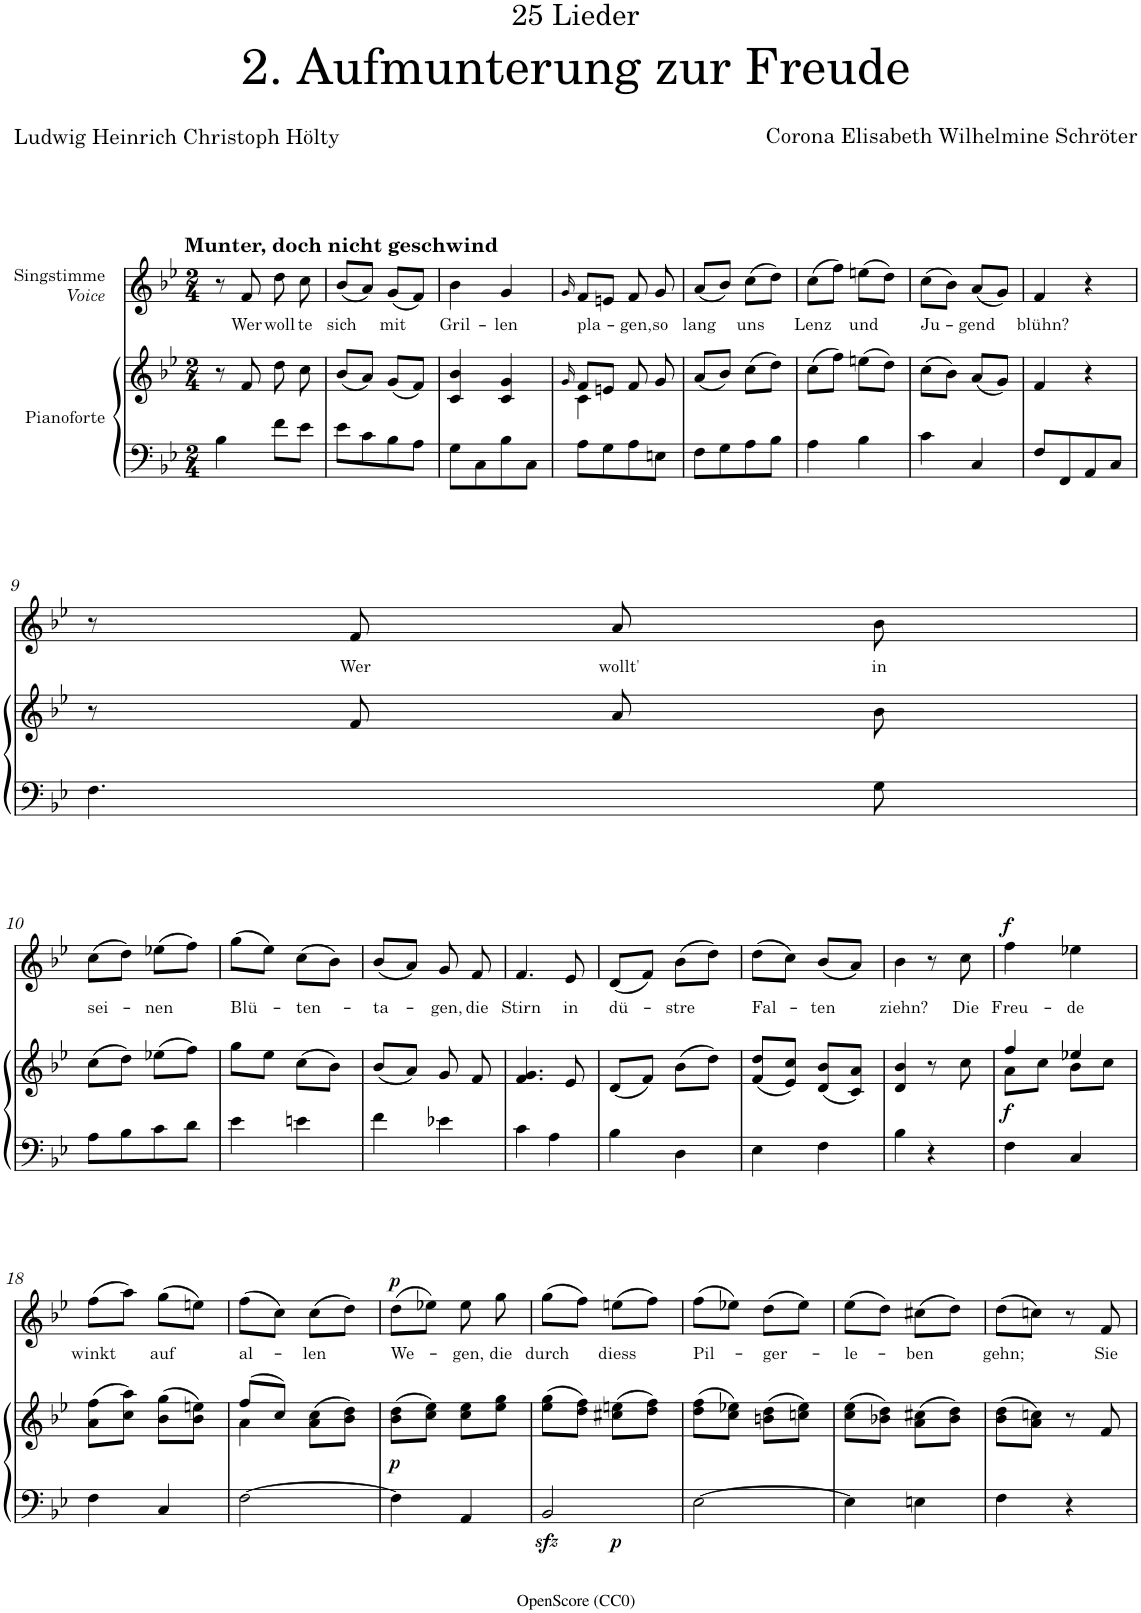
**kern	**kern	**dynam	**kern	**text	**dynam
*part2	*part2	*part2	*part1	*part1	*part1
*staff3	*staff2	*staff2/3	*staff1	*staff1	*staff1
*I"Pianoforte	*	*	*I"Singstimme Voice	*	*
*I'Pno	*	*	*	*	*
*clefF4	*clefG2	*	*clefG2	*	*
*k[b-e-]	*k[b-e-]	*	*k[b-e-]	*	*
*M2/4	*M2/4	*	*M2/4	*	*
=1	=1	=1	=1	=1	=1
!	!	!	!LO:TX:a:B:t=Munter, doch nicht geschwind	!	!
4B-\	8r	.	8r	.	.
!	!	!	!	!LO:LY:b	!
.	8f/	.	8f/	Wer	.
!	!	!	!	!LO:LY:b	!
8f\L	8dd\	.	8dd\	woll-	.
!	!	!	!	!LO:LY:b	!
8e-\J	8cc\	.	8cc\	-te	.
=2	=2	=2	=2	=2	=2
!	!	!	!	!LO:LY:b	!
8e-\L	(8b-/L	.	(8b-/L	sich	.
8c\	8a/J)	.	8a/J)	.	.
!	!	!	!	!LO:LY:b	!
8B-\	(8g/L	.	(8g/L	mit	.
8A\J	8f/J)	.	8f/J)	.	.
=3	=3	=3	=3	=3	=3
!	!	!	!	!LO:LY:b	!
8G\L	4c/ 4b-/	.	4b-\	Gril-	.
8C\	.	.	.	.	.
!	!	!	!	!LO:LY:b	!
8B-\	4c/ 4g/	.	4g/	-len	.
8C\J	.	.	.	.	.
=4	=4	=4	=4	=4	=4
.	16qg/	.	16qg/	.	.
*	*^	*	*	*	*
!	!	!	!	!	!LO:LY:b	!
8A\L	8f/L	4c\	.	8f/L	pla-	.
8G\	8en/J	.	.	8en/J	.	.
!	!	!	!	!	!LO:LY:b	!
8A\	8f/	4ryy	.	8f/	-gen,	.
!	!	!	!	!	!LO:LY:b	!
8En\J	8g/	.	.	8g/	so	.
*	*v	*v	*	*	*	*
=5	=5	=5	=5	=5	=5
!	!	!	!	!LO:LY:b	!
8F\L	(8a/L	.	(8a/L	lang	.
8G\	8b-/J)	.	8b-/J)	.	.
!	!	!	!	!LO:LY:b	!
8A\	(8cc\L	.	(8cc\L	uns	.
8B-\J	8dd\J)	.	8dd\J)	.	.
=6	=6	=6	=6	=6	=6
!	!	!	!	!LO:LY:b	!
4A\	(8cc\L	.	(8cc\L	Lenz	.
.	8ff\J)	.	8ff\J)	.	.
!	!	!	!	!LO:LY:b	!
4B-\	(8een\L	.	(8een\L	und	.
.	8dd\J)	.	8dd\J)	.	.
=7	=7	=7	=7	=7	=7
!	!	!	!	!LO:LY:b	!
4c\	(8cc\L	.	(8cc\L	Ju-	.
.	8b-\J)	.	8b-\J)	.	.
!	!	!	!	!LO:LY:b	!
4C/	(8a/L	.	(8a/L	-gend	.
.	8g/J)	.	8g/J)	.	.
=8	=8	=8	=8	=8	=8
!	!	!	!	!LO:LY:b	!
8F/L	4f/	.	4f/	blühn?	.
8FF/	.	.	.	.	.
8AA/	4r	.	4r	.	.
8C/J	.	.	.	.	.
!!LO:LB:g=z
=9	=9	=9	=9	=9	=9
4.F\	8r	.	8r	.	.
!	!	!	!	!LO:LY:b	!
.	8f/	.	8f/	Wer	.
!	!	!	!	!LO:LY:b	!
.	8a/	.	8a/	wollt'	.
!	!	!	!	!LO:LY:b	!
8G\	8b-\	.	8b-\	in	.
!!LO:LB:g=z
=10	=10	=10	=10	=10	=10
!	!	!	!	!LO:LY:b	!
8A\L	(8cc\L	.	(8cc\L	sei-	.
8B-\	8dd\J)	.	8dd\J)	.	.
!	!	!	!	!LO:LY:b	!
8c\	(8ee-X\L	.	(8ee-X\L	-nen	.
8d\J	8ff\J)	.	8ff\J)	.	.
=11	=11	=11	=11	=11	=11
!	!	!	!	!LO:LY:b	!
4e-\	8gg\L	.	(>8gg\L	Blü-	.
.	8ee-\J	.	8ee-\J)	.	.
!	!	!	!	!LO:LY:b	!
4en\	(8cc\L	.	(8cc\L	-ten-	.
.	8b-\J)	.	8b-\J)	.	.
=12	=12	=12	=12	=12	=12
!	!	!	!	!LO:LY:b	!
4f\	(8b-/L	.	(8b-/L	-ta-	.
.	8a/J)	.	8a/J)	.	.
!	!	!	!	!LO:LY:b	!
4e-X\	8g/	.	8g/	-gen,	.
!	!	!	!	!LO:LY:b	!
.	8f/	.	8f/	die	.
=13	=13	=13	=13	=13	=13
!	!	!	!	!LO:LY:b	!
4c\	4.f/ 4.g/	.	4.f/	Stirn	.
4A\	.	.	.	.	.
!	!	!	!	!LO:LY:b	!
.	8e-/	.	8e-/	in	.
=14	=14	=14	=14	=14	=14
!	!	!	!	!LO:LY:b	!
4B-\	(8d/L	.	(8d/L	dü-	.
.	8f/J)	.	8f/J)	.	.
!	!	!	!	!LO:LY:b	!
4D\	(8b-\L	.	(8b-\L	-stre	.
.	8dd\J)	.	8dd\J)	.	.
=15	=15	=15	=15	=15	=15
!	!	!	!	!LO:LY:b	!
4E-\	(8f/ 8dd/L	.	(8dd\L	Fal-	.
.	8e-/ 8cc/J)	.	8cc\J)	.	.
!	!	!	!	!LO:LY:b	!
4F\	(8d/ 8b-/L	.	(8b-/L	-ten	.
.	8c/ 8a/J)	.	8a/J)	.	.
=16	=16	=16	=16	=16	=16
!	!	!	!	!LO:LY:b	!
4B-\	4d/ 4b-/	.	4b-\	ziehn?	.
4r	8r	.	8r	.	.
!	!	!	!	!LO:LY:b	!
.	8cc\	.	8cc\	Die	.
=17	=17	=17	=17	=17	=17
*	*^	*	*	*	*
!	!	!	!LO:DY:b	!	!LO:LY:b	!LO:DY:a
4F\	4ff/	8a\L	f	4ff\	Freu-	f
.	.	8cc\J	.	.	.	.
!	!	!	!	!	!LO:LY:b	!
4C/	4ee-X/	8b-\L	.	4ee-X\	-de	.
.	.	8cc\J	.	.	.	.
!!LO:LB:g=z
=18	=18	=18	=18	=18	=18	=18
!	!	!	!	!	!LO:LY:b	!
*	*v	*v	*	*	*	*
4F\	(8a\ 8ff\L	.	(8ff\L	winkt	.
.	8cc\ 8aa\J)	.	8aa\J)	.	.
!	!	!	!	!LO:LY:b	!
4C/	(8b-\ 8gg\L	.	(8gg\L	auf	.
.	8b-\ 8een\J)	.	8een\J)	.	.
=19	=19	=19	=19	=19	=19
*	*^	*	*	*	*
!	!	!	!	!	!LO:LY:b	!
[2F\	(8ff/L	4a\	.	(8ff\L	al-	.
.	8cc/J)	.	.	8cc\J)	.	.
!	!	!	!	!	!LO:LY:b	!
.	(>8a\ 8cc\L	4ryy	.	(8cc\L	-len	.
.	8b-\ 8dd\J)	.	.	8dd\J)	.	.
*	*v	*v	*	*	*	*
=20	=20	=20	=20	=20	=20
!	!	!LO:DY:b	!	!LO:LY:b	!LO:DY:a
4F\]	(8b-\ 8dd\L	p	(8dd\L	We-	p
.	8cc\ 8ee-\J)	.	8ee-X\J)	.	.
!	!	!	!	!LO:LY:b	!
4AA/	8cc\ 8ee-\L	.	8ee-\	-gen,	.
!	!	!	!	!LO:LY:b	!
.	8ee-\ 8gg\J	.	8gg\	die	.
=21	=21	=21	=21	=21	=21
*^	*	*	*	*	*
!	!	!	!LO:DY:b=2	!	!LO:LY:b	!
2BB-/	4ryy	(8ee-\ 8gg\L	sfz	(8gg\L	durch	.
.	.	8dd\ 8ff\J)	.	8ff\J)	.	.
!	!	!	!LO:DY:b=2	!	!LO:LY:b	!
.	4ryy	(8cc#X\ 8een\L	p	(8een\L	diess	.
.	.	8dd\ 8ff\J)	.	8ff\J)	.	.
*v	*v	*	*	*	*	*
=22	=22	=22	=22	=22	=22
!	!	!	!	!LO:LY:b	!
[2E-\	(8dd\ 8ff\L	.	(8ff\L	Pil-	.
.	8cc\ 8ee-X\J)	.	8ee-X\J)	.	.
!	!	!	!	!LO:LY:b	!
.	(8bn\ 8dd\L	.	(8dd\L	-ger-	.
.	8ccn\ 8ee-\J)	.	8ee-\J)	.	.
=23	=23	=23	=23	=23	=23
!	!	!	!	!LO:LY:b	!
4E-\]	(8cc\ 8ee-\L	.	(8ee-\L	-le-	.
.	8b-X\ 8dd\J)	.	8dd\J)	.	.
!	!	!	!	!LO:LY:b	!
4En\	(8a\ 8cc#X\L	.	(8cc#X\L	-ben	.
.	8b-\ 8dd\J)	.	8dd\J)	.	.
=24	=24	=24	=24	=24	=24
!	!	!	!	!LO:LY:b	!
4F\	(8b-\ 8dd\L	.	(8dd\L	gehn;	.
.	8a\ 8ccn\J)	.	8ccn\J)	.	.
4r	8r	.	8r	.	.
!	!	!	!	!LO:LY:b	!
.	8f/	.	8f/	Sie	.
=	=	=	=	=	=
*-	*-	*-	*-	*-	*-
